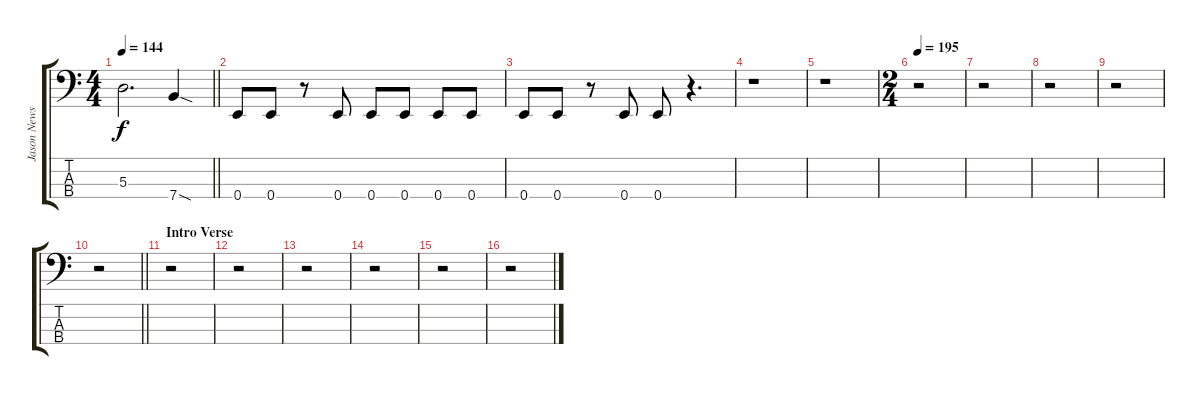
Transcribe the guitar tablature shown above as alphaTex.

\track ("Jason Newsted" "Jason News") {instrument electricbasspick}
\staff {score tabs}
\tuning (G2 D2 A1 E1) {hide}
\ts (4 4)
\tempo 144
\clef f4
\barLineRight lightlight
\ks c
5.3.2{d dy f} 7.4{sod}.4 |
0.4.8 0.4.8 r.8 0.4.8 0.4.8 0.4.8 0.4.8 0.4.8 |
0.4.8 0.4.8 r.8 0.4.8 0.4.8 r.4{d} |
r.1 |
r.1 |
\ts (2 4)
\tempo 195
r.2 |
r.2 |
r.2 |
r.2 |
\barLineRight lightlight
r.2 |
\section ("" "Intro Verse")
r.2 |
r.2 |
r.2 |
r.2 |
r.2 |
r.2
